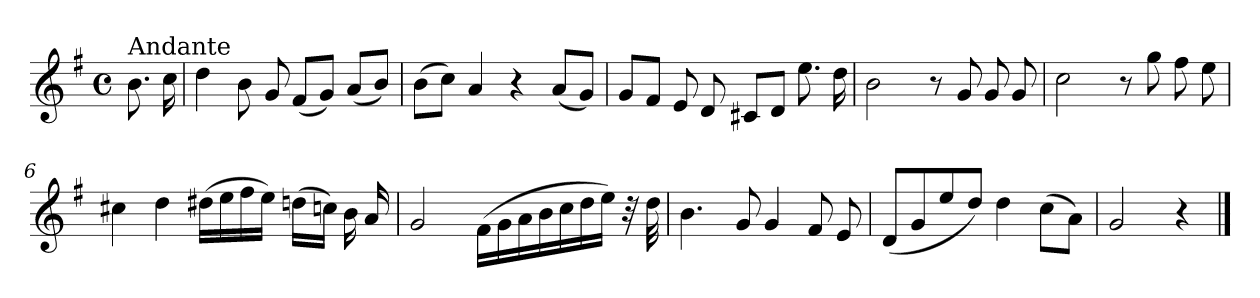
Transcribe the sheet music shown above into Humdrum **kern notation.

**kern
*part1
*staff1
*clefG2
*k[f#]
*G:
*M4/4
*met(c)
=
!LO:TX:a:t=Andante
8.b\
16cc\
=1
4dd\
8b\
8g/
(<8f#/L
8g/J)
(<8a/L
8b/J)
=2
(>8b\L
8cc\J)
4a/
4r
(<8a/L
8g/J)
=3
8g/L
8f#/J
8e/
8d/
8c#X/L
8d/J
8.ee\
16dd\
=4
2b\
8r
8g/
8g/
8g/
!!LO:LB:g=z
=5
2cc\
8r
8gg\
8ff#\
8ee\
=6
4cc#X\
4dd\
(>16dd#X\LL
16ee\
16ff#\
16ee\JJ)
(>16ddn\LL
16ccn\JJ)
16b\
16a/
=7
2g/
(>16f#\LL
16g\
16a\
16b\
16cc\
16dd\
16ee\JJ)
32r
32dd\
=8
4.b\
8g/
4g/
8f#/
8e/
!!LO:LB:g=z
=9
(<8d/L
8g/
8ee/
8dd/J)
4dd\
(>8cc\L
8a\J)
=10
2g/
4r
==
*-
